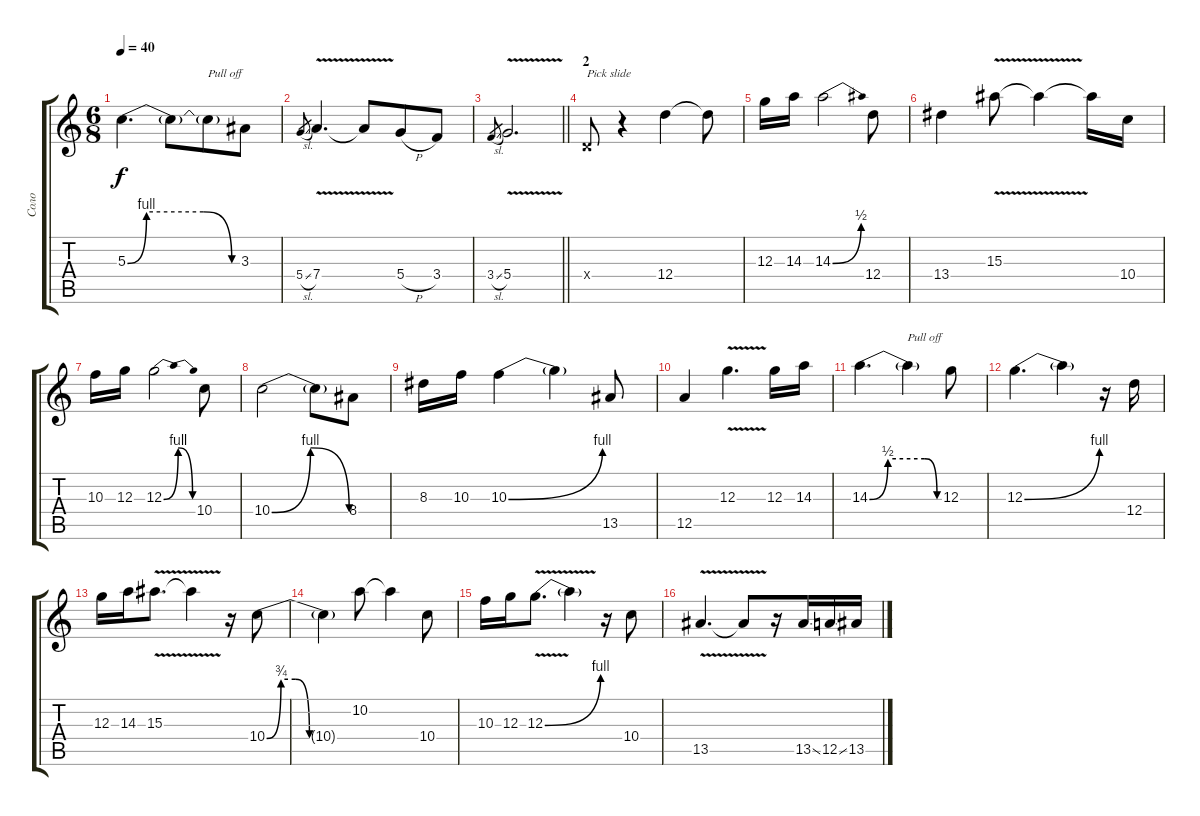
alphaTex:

\track ("Соло" "Соло") {instrument overdrivenguitar}
\staff {score tabs}
\tuning (E4 B3 G3 D3 A2 E2) {hide}
\ts (6 8)
\tempo 40
\clef g2
\ks c
5.3{be (custom 0 0 10 4 40 4 55 0 60 0)}.4{d dy f} 5.3{t}.8 5.3{t}.8{txt "Pull off"} 3.3.8 |
5.4{sl}.8{gr} 7.4{v}.4{d} 7.4{t}.8 5.4{h}.8 3.4.8 |
\barLineRight lightlight
3.4{sl}.8{gr} 5.4{v}.2{d} |
\section ("" "2")
0.4{x}.8{txt "Pick slide"} r.4 12.4.4 12.4{t}.8 |
12.3.16 14.3.16 14.3{be (bend 0 0 60 2)}.2 12.4.8 |
13.4.4 15.3{v}.8 15.3{t}.4 15.3{t}.16 10.4.16 |
10.3.16 12.3.16 12.3{be (bendrelease 0 0 15 4 46 4 60 0)}.2 10.4.8 |
10.4{be (bendrelease 0 0 15 4 50 4 60 0)}.2 10.4{t}.8 8.4.8 |
8.3.16 10.3.16 10.3{be (bend 0 0 60 4)}.4 10.3{t}.4 13.5.8 |
12.5.4 12.3{v}.4{d} 12.3.16 14.3.16 |
14.3{be (custom 0 0 15 2 45 2 55 0 60 0)}.4{d} 14.3{t}.4{txt "Pull off"} 12.3.8 |
12.3{be (bend 0 0 60 4)}.4{d} 12.3{t}.4 r.16 12.4.16 |
12.3.16 14.3.16 15.3{v}.8{d} 15.3{t}.4 r.16 10.4{be (custom 0 0 10 3 20 3 30 0 60 0)}.8 |
10.4{t}.4 10.2.8 10.2{t}.4 10.4.8 |
10.3.16 12.3.16 12.3{be (bend 0 0 60 4) v}.8{d} 12.3{t}.4 r.16 10.4.8 |
13.5{v}.4{d} 13.5{t}.8 r.16 13.5{ss}.16 12.5{ss}.16 13.5.16
